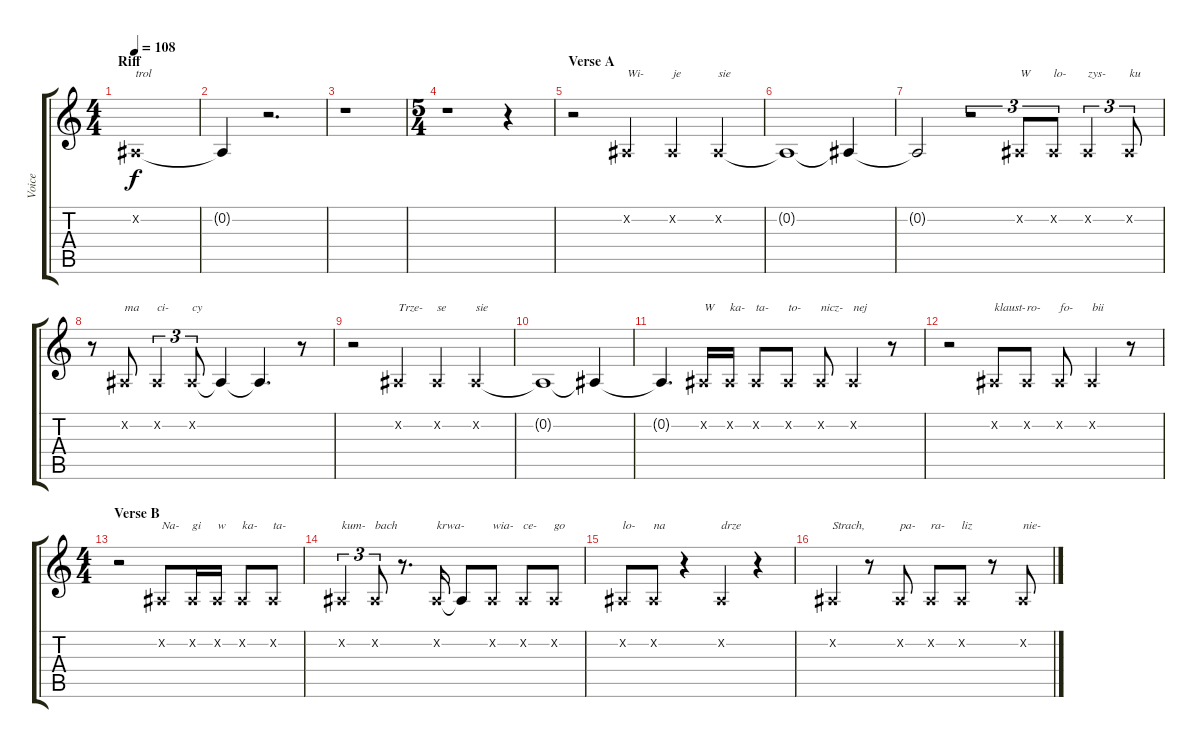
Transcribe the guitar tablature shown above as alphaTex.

\track ("Voice" "Voice") {instrument lead6voice}
\staff {score tabs}
\tuning (Eb4 Bb3 Gb3 Db3 Ab2 Db2) {hide}
\ts (4 4)
\section ("" "Riff")
\tempo 108
\clef g2
\ks c
0.2{x}.1{txt "trol" dy f} |
0.2{t}.4 r.2{d} |
r.1 |
\ts (5 4)
r.1 r.4 |
\section ("" "Verse A")
r.2 0.2{x}.4{txt "Wi-"} 0.2{x}.4{txt "je"} 0.2{x}.4{txt "sie"} |
0.2{t}.1 0.2{t}.4 |
0.2{t}.2 r.2{tu (3 2)} 0.2{x}.8{tu (3 2) txt "W"} 0.2{x}.8{tu (3 2) txt "lo-"} 0.2{x}.4{tu (3 2) txt "zys-"} 0.2{x}.8{tu (3 2) txt "ku"} |
r.8 0.2{x}.8{txt "ma"} 0.2{x}.4{tu (3 2) txt "ci-"} 0.2{x}.8{tu (3 2) txt "cy"} 0.2{t}.4 0.2{t}.4{d} r.8 |
r.2 0.2{x}.4{txt "Trze-"} 0.2{x}.4{txt "se"} 0.2{x}.4{txt "sie"} |
0.2{t}.1 0.2{t}.4 |
0.2{t}.4{d} 0.2{x}.16{txt "W"} 0.2{x}.16{txt "ka-"} 0.2{x}.8{txt "ta-"} 0.2{x}.8{txt "to-"} 0.2{x}.8{txt "nicz-"} 0.2{x}.4{txt "nej"} r.8 |
r.2 0.2{x}.8{txt "klaust-"} 0.2{x}.8{txt "ro-"} 0.2{x}.8{txt "fo-"} 0.2{x}.4{txt "bii"} r.8 |
\ts (4 4)
\section ("" "Verse B")
r.2 0.2{x}.8{txt "Na-"} 0.2{x}.16{txt "gi"} 0.2{x}.16{txt "w"} 0.2{x}.8{txt "ka-"} 0.2{x}.8{txt "ta-"} |
0.2{x}.4{tu (3 2) txt "kum-"} 0.2{x}.8{tu (3 2) txt "bach"} r.8{d} 0.2{x}.16{txt "krwa-"} 0.2{t}.8 0.2{x}.8{txt "wia-"} 0.2{x}.8{txt "ce-"} 0.2{x}.8{txt "go"} |
0.2{x}.8{txt "lo-"} 0.2{x}.8{txt "na"} r.4 0.2{x}.4{txt "drze"} r.4 |
0.2{x}.4{txt "Strach,"} r.8 0.2{x}.8{txt "pa-"} 0.2{x}.8{txt "ra-"} 0.2{x}.8{txt "liz"} r.8 0.2{x}.8{txt "nie-"}
